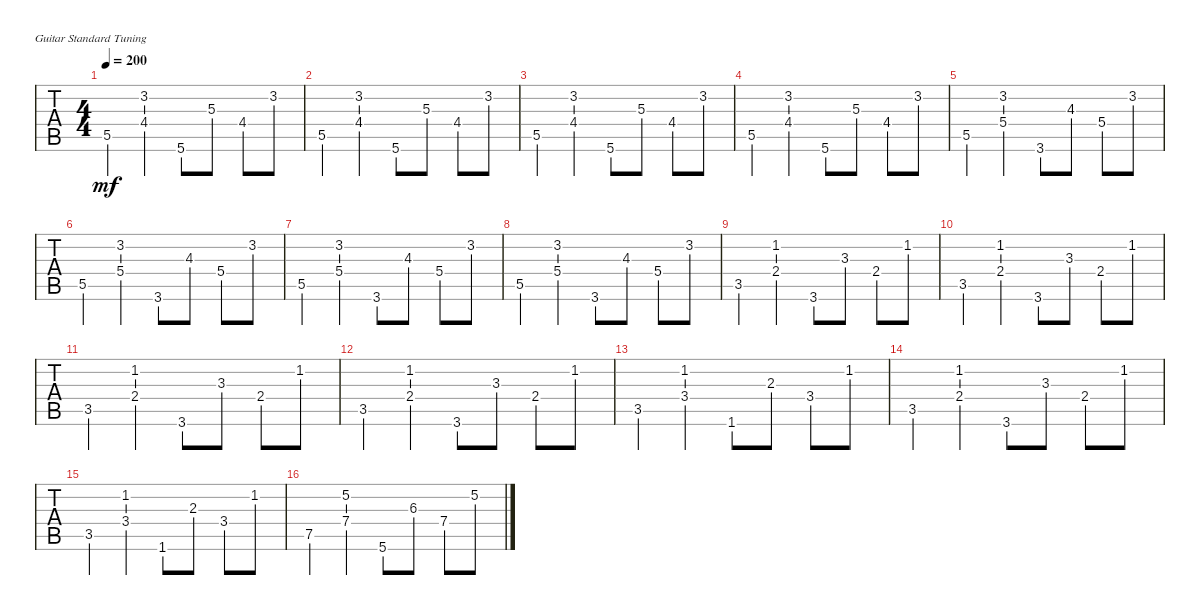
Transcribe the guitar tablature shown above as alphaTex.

\defaultSystemsLayout 4
\bracketExtendMode groupsimilarinstruments
\singleTrackTrackNamePolicy hidden
\multiTrackTrackNamePolicy hidden
\otherSystemsTrackNameOrientation horizontal
\track ("Guitar Backup" "GtBackup") {instrument acousticguitarsteel}
\staff {tabs}
\tuning (E4 B3 G3 D3 A2 E2)
\ts (4 4)
\tempo 200
\clef g2
\scale
0.487395
\ks f
5.5.4{dy mf instrument acousticguitarsteel} (4.4 3.2).4 5.6.8 5.3.8 4.4.8 3.2.8 |
\scale
0.256303 5.5.4 (4.4 3.2).4 5.6.8 5.3.8 4.4.8 3.2.8 |
\scale
0.256303 5.5.4 (4.4 3.2).4 5.6.8 5.3.8 4.4.8 3.2.8 |
\scale
0.333333 5.5.4 (4.4 3.2).4 5.6.8 5.3.8 4.4.8 3.2.8 |
\scale
0.333333 5.5.4 (5.4 3.2).4 3.6.8 4.3.8 5.4.8 3.2.8 |
\scale
0.333333 5.5.4 (5.4 3.2).4 3.6.8 4.3.8 5.4.8 3.2.8 |
\scale
0.333333 5.5.4 (5.4 3.2).4 3.6.8 4.3.8 5.4.8 3.2.8 |
\scale
0.333333 5.5.4 (5.4 3.2).4 3.6.8 4.3.8 5.4.8 3.2.8 |
\scale
0.333333 3.5.4 (2.4 1.2).4 3.6.8 3.3.8 2.4.8 1.2.8 |
\scale
0.333333 3.5.4 (2.4 1.2).4 3.6.8 3.3.8 2.4.8 1.2.8 |
\scale
0.333333 3.5.4 (2.4 1.2).4 3.6.8 3.3.8 2.4.8 1.2.8 |
\scale
0.333333 3.5.4 (2.4 1.2).4 3.6.8 3.3.8 2.4.8 1.2.8 |
\scale
0.333333 3.5.4 (3.4 1.2).4 1.6.8 2.3.8 3.4.8 1.2.8 |
\scale
0.333333 3.5.4 (2.4 1.2).4 3.6.8 3.3.8 2.4.8 1.2.8 |
\scale
0.333333 3.5.4 (3.4 1.2).4 1.6.8 2.3.8 3.4.8 1.2.8 |
\scale
0.333333 7.5.4 (7.4 5.2).4 5.6.8 6.3.8 7.4.8 5.2.8
